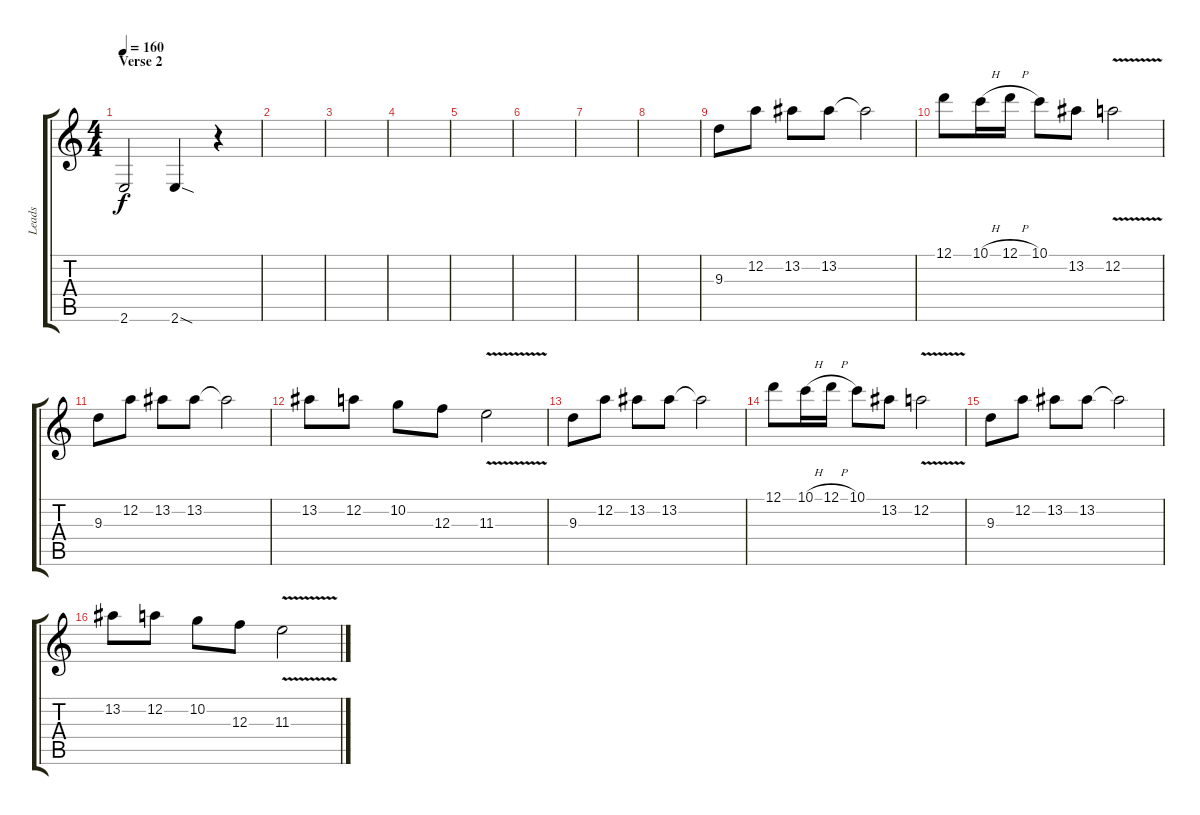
\track ("Leads" "Leads") {instrument distortionguitar}
\staff {score tabs}
\tuning (D4 A3 F3 C3 G2 D2) {hide}
\ts (4 4)
\section ("" "Verse 2")
\tempo 160
\clef g2
\ks c
2.6{t}.2{dy f} 2.6{sod}.4 r.4 |
|
|
|
|
|
|
|
9.3.8 12.2.8 13.2.8 13.2.8 13.2{t}.2 |
12.1.8 10.1{h}.16 12.1{h}.16 10.1.8 13.2.8 12.2{v}.2 |
9.3.8 12.2.8 13.2.8 13.2.8 13.2{t}.2 |
13.2.8 12.2.8 10.2.8 12.3.8 11.3{v}.2 |
9.3.8 12.2.8 13.2.8 13.2.8 13.2{t}.2 |
12.1.8 10.1{h}.16 12.1{h}.16 10.1.8 13.2.8 12.2{v}.2 |
9.3.8 12.2.8 13.2.8 13.2.8 13.2{t}.2 |
13.2.8 12.2.8 10.2.8 12.3.8 11.3{v}.2
